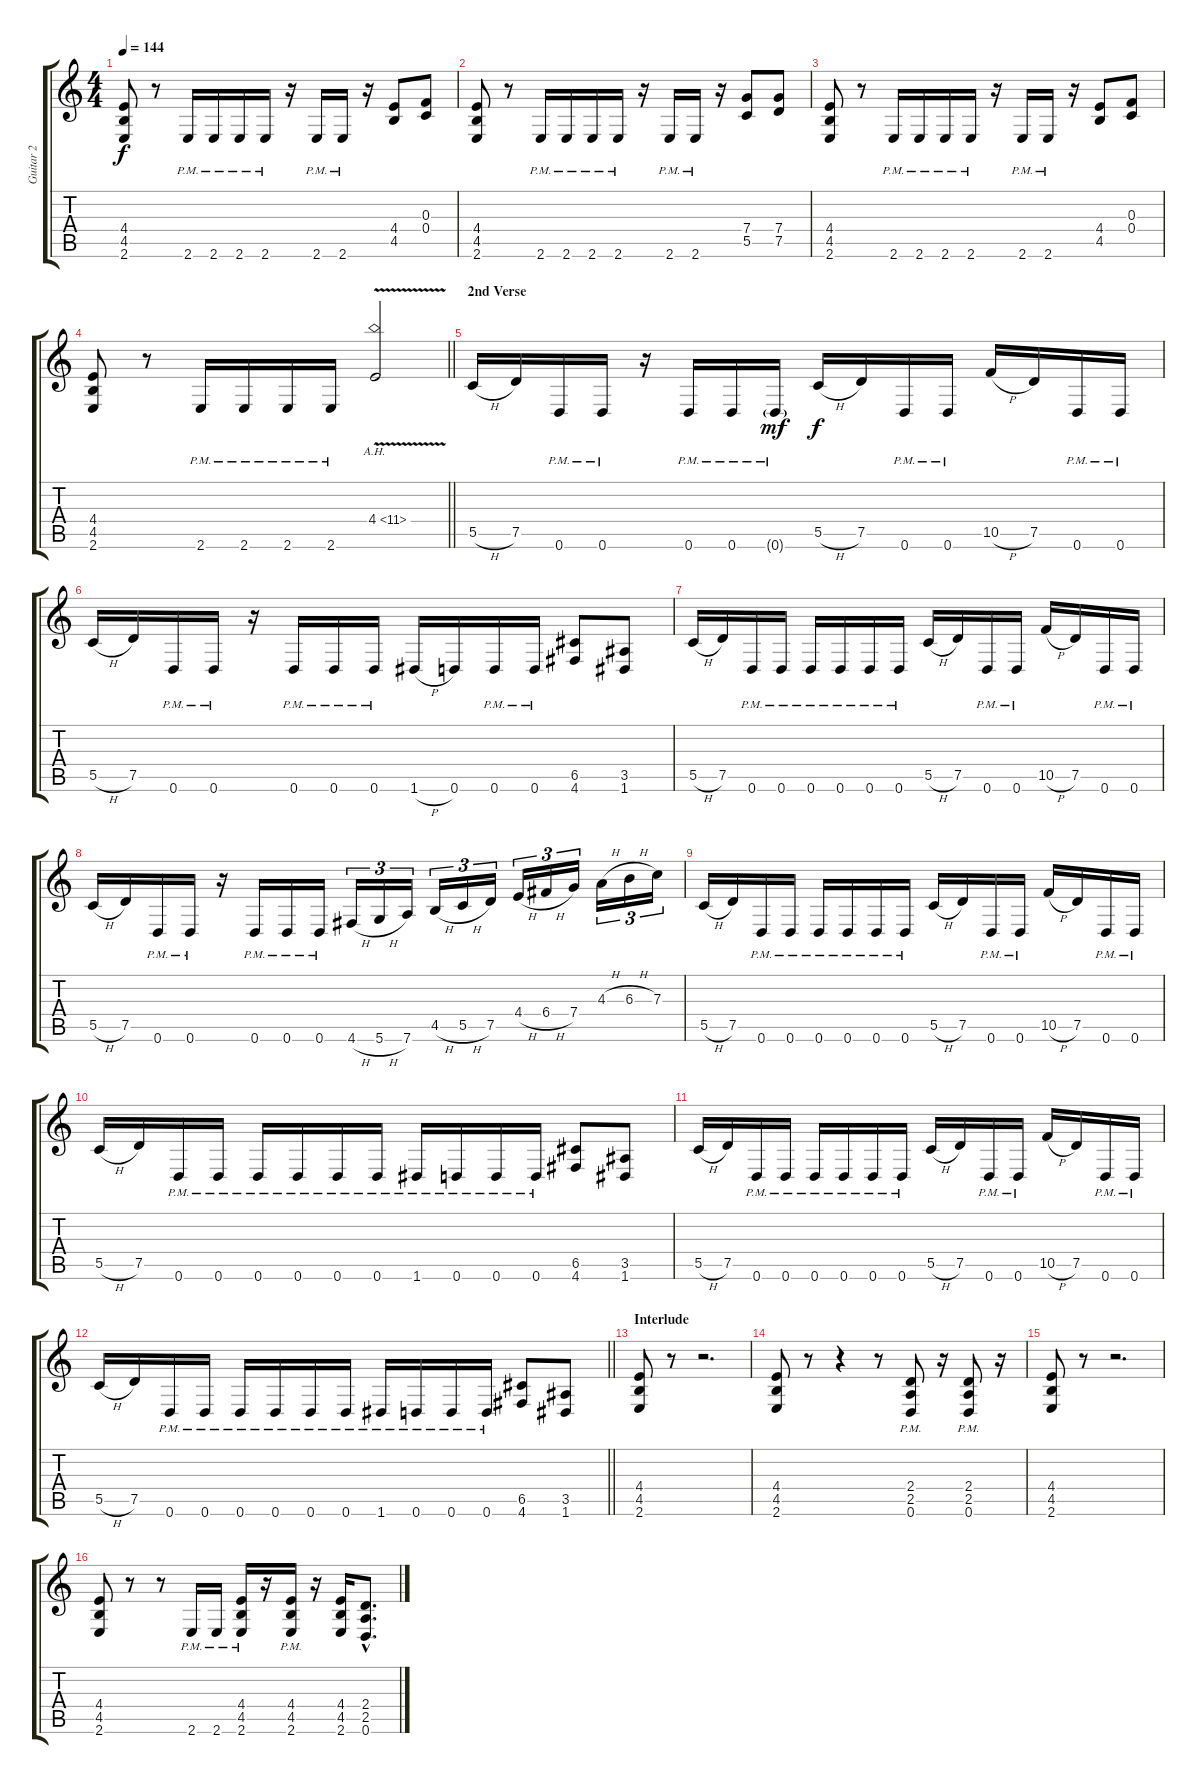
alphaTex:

\track ("Guitar 2" "Guitar 2") {instrument distortionguitar}
\staff {score tabs}
\tuning (D4 A3 F3 C3 G2 D2) {hide}
\ts (4 4)
\tempo 144
\clef g2
\ks c
(4.4 4.5 2.6).8{dy f} r.8 2.6{pm}.16 2.6{pm}.16 2.6{pm}.16 2.6{pm}.16 r.16 2.6{pm}.16 2.6{pm}.16 r.16 (4.4 4.5).8 (0.3 0.4).8 |
(4.4 4.5 2.6).8 r.8 2.6{pm}.16 2.6{pm}.16 2.6{pm}.16 2.6{pm}.16 r.16 2.6{pm}.16 2.6{pm}.16 r.16 (7.4 5.5).8 (7.4 7.5).8 |
(4.4 4.5 2.6).8 r.8 2.6{pm}.16 2.6{pm}.16 2.6{pm}.16 2.6{pm}.16 r.16 2.6{pm}.16 2.6{pm}.16 r.16 (4.4 4.5).8 (0.3 0.4).8 |
\barLineRight lightlight
(4.4 4.5 2.6).8 r.8 2.6{pm}.16 2.6{pm}.16 2.6{pm}.16 2.6{pm}.16 4.4{ah 7 v}.2 |
\section ("" "2nd Verse")
5.5{h}.16{volume 10} 7.5.16 0.6{pm}.16 0.6{pm}.16 r.16 0.6{pm}.16 0.6{pm}.16 0.6{g pm}.16{dy mf} 5.5{h}.16{dy f} 7.5.16 0.6{pm}.16 0.6{pm}.16 10.5{h}.16 7.5.16 0.6{pm}.16 0.6{pm}.16 |
5.5{h}.16 7.5.16 0.6{pm}.16 0.6{pm}.16 r.16 0.6{pm}.16 0.6{pm}.16 0.6{pm}.16 1.6{h}.16 0.6.16 0.6{pm}.16 0.6{pm}.16 (6.5 4.6).8 (3.5 1.6).8 |
5.5{h}.16 7.5.16 0.6{pm}.16 0.6{pm}.16 0.6{pm}.16 0.6{pm}.16 0.6{pm}.16 0.6{pm}.16 5.5{h}.16 7.5.16 0.6{pm}.16 0.6{pm}.16 10.5{h}.16 7.5.16 0.6{pm}.16 0.6{pm}.16 |
5.5{h}.16 7.5.16 0.6{pm}.16 0.6{pm}.16 r.16 0.6{pm}.16 0.6{pm}.16 0.6{pm}.16 4.6{h}.16{tu (3 2)} 5.6{h}.16{tu (3 2)} 7.6.16{tu (3 2)} 4.5{h}.16{tu (3 2)} 5.5{h}.16{tu (3 2)} 7.5.16{tu (3 2)} 4.4{h}.16{tu (3 2)} 6.4{h}.16{tu (3 2)} 7.4.16{tu (3 2)} 4.3{h}.16{tu (3 2)} 6.3{h}.16{tu (3 2)} 7.3.16{tu (3 2)} |
5.5{h}.16 7.5.16 0.6{pm}.16 0.6{pm}.16 0.6{pm}.16 0.6{pm}.16 0.6{pm}.16 0.6{pm}.16 5.5{h}.16 7.5.16 0.6{pm}.16 0.6{pm}.16 10.5{h}.16 7.5.16 0.6{pm}.16 0.6{pm}.16 |
5.5{h}.16 7.5.16 0.6{pm}.16 0.6{pm}.16 0.6{pm}.16 0.6{pm}.16 0.6{pm}.16 0.6{pm}.16 1.6{pm}.16 0.6{pm}.16 0.6{pm}.16 0.6{pm}.16 (6.5 4.6).8 (3.5 1.6).8 |
5.5{h}.16 7.5.16 0.6{pm}.16 0.6{pm}.16 0.6{pm}.16 0.6{pm}.16 0.6{pm}.16 0.6{pm}.16 5.5{h}.16 7.5.16 0.6{pm}.16 0.6{pm}.16 10.5{h}.16 7.5.16 0.6{pm}.16 0.6{pm}.16 |
\barLineRight lightlight
5.5{h}.16 7.5.16 0.6{pm}.16 0.6{pm}.16 0.6{pm}.16 0.6{pm}.16 0.6{pm}.16 0.6{pm}.16 1.6{pm}.16 0.6{pm}.16 0.6{pm}.16 0.6{pm}.16 (6.5 4.6).8 (3.5 1.6).8 |
\section ("" "Interlude")
(4.4 4.5 2.6).8 r.8 r.2{d} |
(4.4 4.5 2.6).8 r.8 r.4 r.8 (2.4{pm} 2.5{pm} 0.6{pm}).8 r.16 (2.4{pm} 2.5{pm} 0.6{pm}).8 r.16 |
(4.4 4.5 2.6).8 r.8 r.2{d} |
(4.4 4.5 2.6).8 r.8 r.8 2.6{pm}.16 2.6{pm}.16 (4.4{pm} 4.5{pm} 2.6{pm}).16 r.16 (4.4{pm} 4.5{pm} 2.6{pm}).16 r.16 (4.4 4.5 2.6).16 (2.4{hac} 2.5{hac} 0.6{hac}).8{d}
